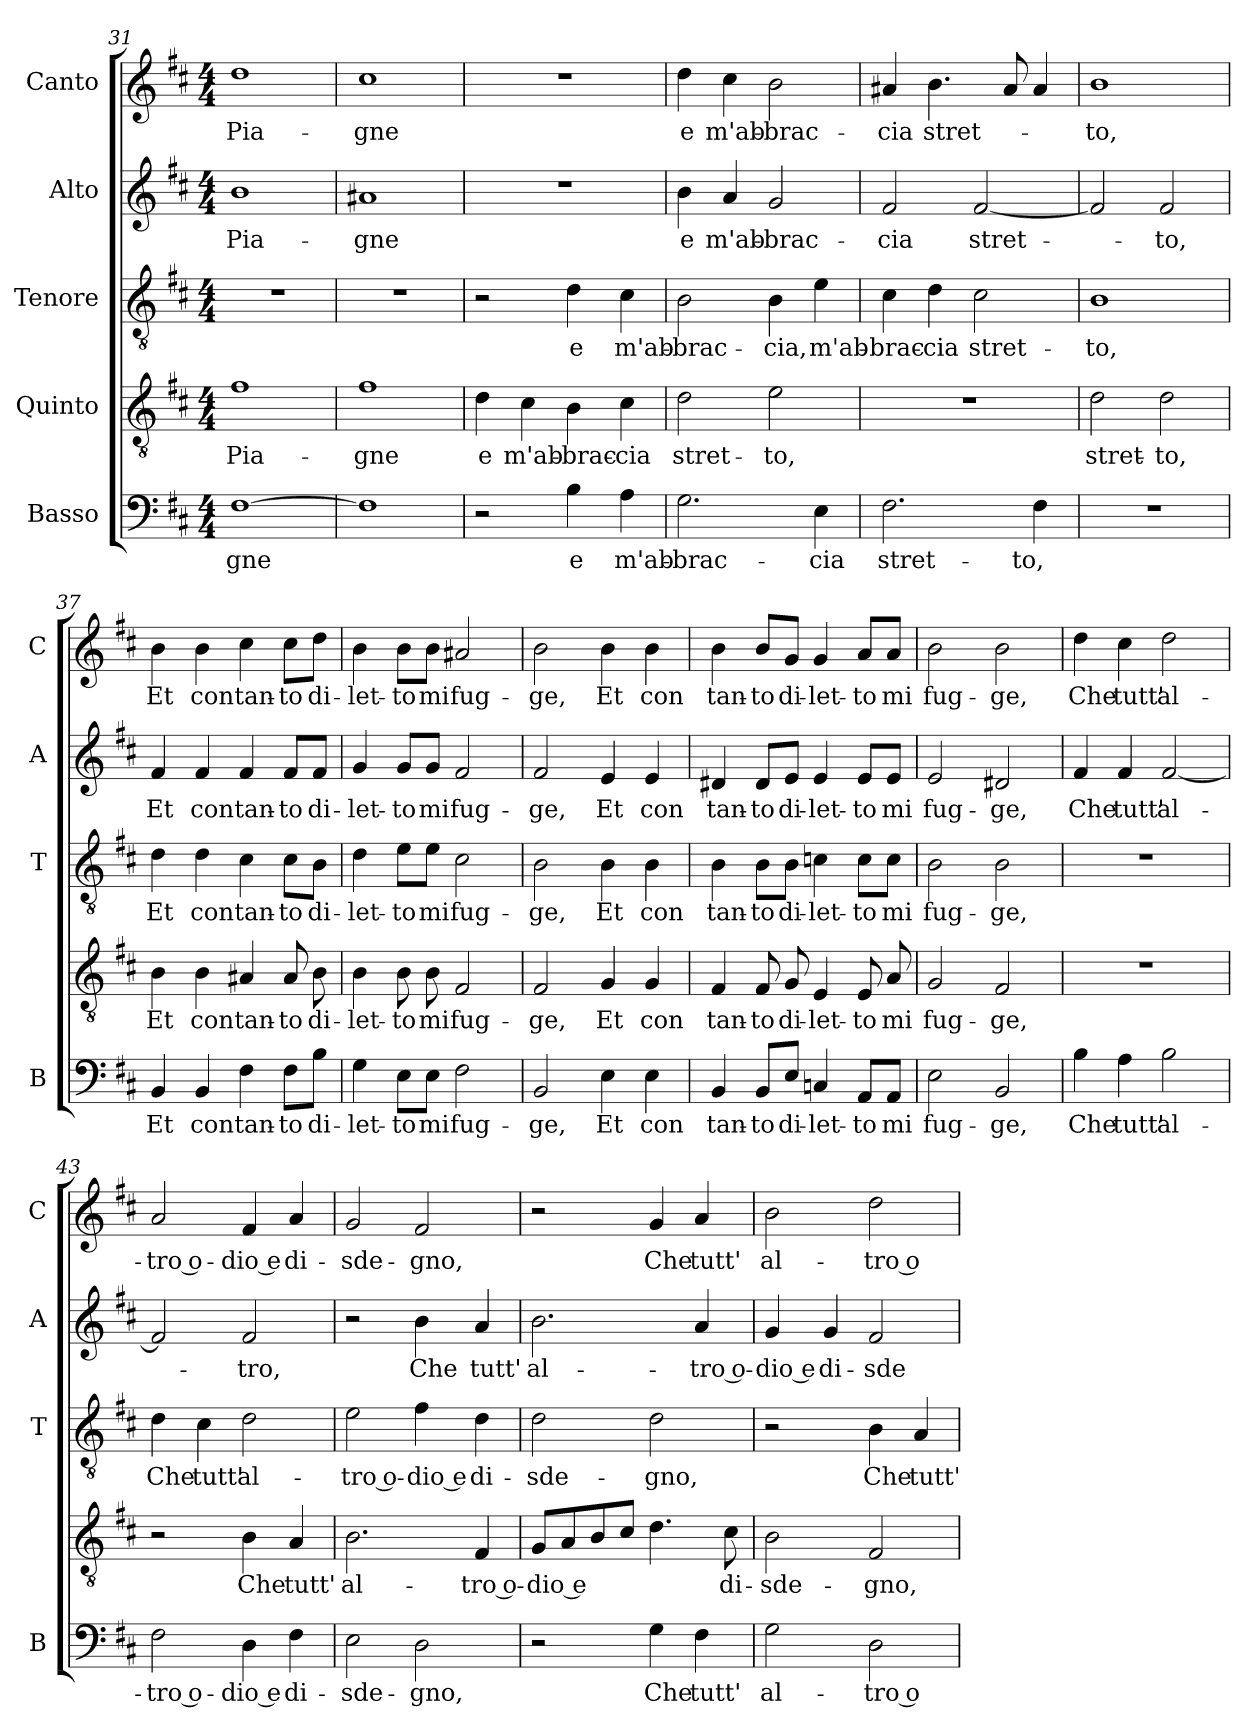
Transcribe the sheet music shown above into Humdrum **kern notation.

**kern	**text	**kern	**text	**kern	**text	**kern	**text	**kern	**text
*part5	*part5	*part4	*part4	*part3	*part3	*part2	*part2	*part1	*part1
*staff5	*staff5	*staff4	*staff4	*staff3	*staff3	*staff2	*staff2	*staff1	*staff1
*I"Basso	*	*I"Quinto	*	*I"Tenore	*	*I"Alto	*	*I"Canto	*
*I'B	*	*	*	*I'T	*	*I'A	*	*I'C	*
*clefF4	*	*clefGv2	*	*clefGv2	*	*clefG2	*	*clefG2	*
*k[f#c#]	*	*k[f#c#]	*	*k[f#c#]	*	*k[f#c#]	*	*k[f#c#]	*
*D:	*	*D:	*	*D:	*	*D:	*	*D:	*
*M4/4	*	*M4/4	*	*M4/4	*	*M4/4	*	*M4/4	*
=31	=31	=31	=31	=31	=31	=31	=31	=31	=31
!	!LO:LY:b	!	!LO:LY:b	!	!	!	!LO:LY:b	!	!LO:LY:b
[1F#	-gne	1f#	Pia-	1r	.	1b	Pia-	1dd	Pia-
=32	=32	=32	=32	=32	=32	=32	=32	=32	=32
!	!	!	!LO:LY:b	!	!	!	!LO:LY:b	!	!LO:LY:b
1F#]	.	1f#	-gne	1r	.	1a#X	-gne	1cc#	-gne
=33	=33	=33	=33	=33	=33	=33	=33	=33	=33
!	!	!	!LO:LY:b	!	!	!	!	!	!
2r	.	4d\	e	2r	.	1r	.	1r	.
!	!	!	!LO:LY:b	!	!	!	!	!	!
.	.	4c#\	m'ab-	.	.	.	.	.	.
!	!LO:LY:b	!	!LO:LY:b	!	!LO:LY:b	!	!	!	!
4B\	e	4B\	-brac-	4d\	e	.	.	.	.
!	!LO:LY:b	!	!LO:LY:b	!	!LO:LY:b	!	!	!	!
4A\	m'ab-	4c#\	-cia	4c#\	m'ab-	.	.	.	.
=34	=34	=34	=34	=34	=34	=34	=34	=34	=34
!	!LO:LY:b	!	!LO:LY:b	!	!LO:LY:b	!	!LO:LY:b	!	!LO:LY:b
2.G\	-brac-	2d\	stret-	2B\	-brac-	4b\	e	4dd\	e
!	!	!	!	!	!	!	!LO:LY:b	!	!LO:LY:b
.	.	.	.	.	.	4a/	m'ab-	4cc#\	m'ab-
!	!	!	!LO:LY:b	!	!LO:LY:b	!	!LO:LY:b	!	!LO:LY:b
.	.	2e\	-to,	4B\	-cia,	2g/	-brac-	2b\	-brac-
!	!LO:LY:b	!	!	!	!LO:LY:b	!	!	!	!
4E\	-cia	.	.	4e\	m'ab-	.	.	.	.
=35	=35	=35	=35	=35	=35	=35	=35	=35	=35
!	!LO:LY:b	!	!	!	!LO:LY:b	!	!LO:LY:b	!	!LO:LY:b
2.F#\	stret-	1r	.	4c#\	-brac-	2f#/	-cia	4a#X/	-cia
!	!	!	!	!	!LO:LY:b	!	!	!	!LO:LY:b
.	.	.	.	4d\	-cia	.	.	4.b\	stret-
!	!	!	!	!	!LO:LY:b	!	!LO:LY:b	!	!
.	.	.	.	2c#\	stret-	[2f#/	stret-	.	.
.	.	.	.	.	.	.	.	8a#/	.
!	!LO:LY:b	!	!	!	!	!	!	!	!
4F#\	-to,	.	.	.	.	.	.	4a#/	.
!!LO:PB:g=z
=36	=36	=36	=36	=36	=36	=36	=36	=36	=36
!	!	!	!LO:LY:b	!	!LO:LY:b	!	!	!	!LO:LY:b
1r	.	2d\	stret-	1B	-to,	2f#/]	.	1b	-to,
!	!	!	!LO:LY:b	!	!	!	!LO:LY:b	!	!
.	.	2d\	-to,	.	.	2f#/	-to,	.	.
=37	=37	=37	=37	=37	=37	=37	=37	=37	=37
!	!LO:LY:b	!	!LO:LY:b	!	!LO:LY:b	!	!LO:LY:b	!	!LO:LY:b
4BB/	Et	4B\	Et	4d\	Et	4f#/	Et	4b\	Et
!	!LO:LY:b	!	!LO:LY:b	!	!LO:LY:b	!	!LO:LY:b	!	!LO:LY:b
4BB/	con	4B\	con	4d\	con	4f#/	con	4b\	con
!	!LO:LY:b	!	!LO:LY:b	!	!LO:LY:b	!	!LO:LY:b	!	!LO:LY:b
4F#\	tan-	4A#X/	tan-	4c#\	tan-	4f#/	tan-	4cc#\	tan-
!	!LO:LY:b	!	!LO:LY:b	!	!LO:LY:b	!	!LO:LY:b	!	!LO:LY:b
8F#\L	-to	8A#/	-to	8c#\L	-to	8f#/L	-to	8cc#\L	-to
!	!LO:LY:b	!	!LO:LY:b	!	!LO:LY:b	!	!LO:LY:b	!	!LO:LY:b
8B\J	di-	8B\	di-	8B\J	di-	8f#/J	di-	8dd\J	di-
=38	=38	=38	=38	=38	=38	=38	=38	=38	=38
!	!LO:LY:b	!	!LO:LY:b	!	!LO:LY:b	!	!LO:LY:b	!	!LO:LY:b
4G\	-let-	4B\	-let-	4d\	-let-	4g/	-let-	4b\	-let-
!	!LO:LY:b	!	!LO:LY:b	!	!LO:LY:b	!	!LO:LY:b	!	!LO:LY:b
8E\L	-to	8B\	-to	8e\L	-to	8g/L	-to	8b\L	-to
!	!LO:LY:b	!	!LO:LY:b	!	!LO:LY:b	!	!LO:LY:b	!	!LO:LY:b
8E\J	mi	8B\	mi	8e\J	mi	8g/J	mi	8b\J	mi
!	!LO:LY:b	!	!LO:LY:b	!	!LO:LY:b	!	!LO:LY:b	!	!LO:LY:b
2F#\	fug-	2F#/	fug-	2c#\	fug-	2f#/	fug-	2a#X/	fug-
=39	=39	=39	=39	=39	=39	=39	=39	=39	=39
!	!LO:LY:b	!	!LO:LY:b	!	!LO:LY:b	!	!LO:LY:b	!	!LO:LY:b
2BB/	-ge,	2F#/	-ge,	2B\	-ge,	2f#/	-ge,	2b\	-ge,
!	!LO:LY:b	!	!LO:LY:b	!	!LO:LY:b	!	!LO:LY:b	!	!LO:LY:b
4E\	Et	4G/	Et	4B\	Et	4e/	Et	4b\	Et
!	!LO:LY:b	!	!LO:LY:b	!	!LO:LY:b	!	!LO:LY:b	!	!LO:LY:b
4E\	con	4G/	con	4B\	con	4e/	con	4b\	con
=40	=40	=40	=40	=40	=40	=40	=40	=40	=40
!	!LO:LY:b	!	!LO:LY:b	!	!LO:LY:b	!	!LO:LY:b	!	!LO:LY:b
4BB/	tan-	4F#/	tan-	4B\	tan-	4d#X/	tan-	4b\	tan-
!	!LO:LY:b	!	!LO:LY:b	!	!LO:LY:b	!	!LO:LY:b	!	!LO:LY:b
8BB/L	-to	8F#/	-to	8B\L	-to	8d#/L	-to	8b/L	-to
!	!LO:LY:b	!	!LO:LY:b	!	!LO:LY:b	!	!LO:LY:b	!	!LO:LY:b
8E/J	di-	8G/	di-	8B\J	di-	8e/J	di-	8g/J	di-
!	!LO:LY:b	!	!LO:LY:b	!	!LO:LY:b	!	!LO:LY:b	!	!LO:LY:b
4Cn/	-let-	4E/	-let-	4cn\	-let-	4e/	-let-	4g/	-let-
!	!LO:LY:b	!	!LO:LY:b	!	!LO:LY:b	!	!LO:LY:b	!	!LO:LY:b
8AA/L	-to	8E/	-to	8c\L	-to	8e/L	-to	8a/L	-to
!	!LO:LY:b	!	!LO:LY:b	!	!LO:LY:b	!	!LO:LY:b	!	!LO:LY:b
8AA/J	mi	8A/	mi	8c\J	mi	8e/J	mi	8a/J	mi
=41	=41	=41	=41	=41	=41	=41	=41	=41	=41
!	!LO:LY:b	!	!LO:LY:b	!	!LO:LY:b	!	!LO:LY:b	!	!LO:LY:b
2E\	fug-	2G/	fug-	2B\	fug-	2e/	fug-	2b\	fug-
!	!LO:LY:b	!	!LO:LY:b	!	!LO:LY:b	!	!LO:LY:b	!	!LO:LY:b
2BB/	-ge,	2F#/	-ge,	2B\	-ge,	2d#X/	-ge,	2b\	-ge,
=42	=42	=42	=42	=42	=42	=42	=42	=42	=42
!	!LO:LY:b	!	!	!	!	!	!LO:LY:b	!	!LO:LY:b
4B\	Che	1r	.	1r	.	4f#/	Che	4dd\	Che
!	!LO:LY:b	!	!	!	!	!	!LO:LY:b	!	!LO:LY:b
4A\	tutt'	.	.	.	.	4f#/	tutt'	4cc#\	tutt'
!	!LO:LY:b	!	!	!	!	!	!LO:LY:b	!	!LO:LY:b
2B\	al-	.	.	.	.	[2f#/	al-	2dd\	al-
!!LO:LB:g=z
=43	=43	=43	=43	=43	=43	=43	=43	=43	=43
!	!LO:LY:b	!	!	!	!LO:LY:b	!	!	!	!LO:LY:b
2F#\	-tro o-	2r	.	4d\	Che	2f#/]	.	2a/	-tro o-
!	!	!	!	!	!LO:LY:b	!	!	!	!
.	.	.	.	4c#\	tutt'	.	.	.	.
!	!LO:LY:b	!	!LO:LY:b	!	!LO:LY:b	!	!LO:LY:b	!	!LO:LY:b
4D\	-dio e	4B\	Che	2d\	al-	2f#/	-tro,	4f#/	-dio e
!	!LO:LY:b	!	!LO:LY:b	!	!	!	!	!	!LO:LY:b
4F#\	di-	4A/	tutt'	.	.	.	.	4a/	di-
=44	=44	=44	=44	=44	=44	=44	=44	=44	=44
!	!LO:LY:b	!	!LO:LY:b	!	!LO:LY:b	!	!	!	!LO:LY:b
2E\	-sde-	2.B\	al-	2e\	-tro o-	2r	.	2g/	-sde-
!	!LO:LY:b	!	!	!	!LO:LY:b	!	!LO:LY:b	!	!LO:LY:b
2D\	-gno,	.	.	4f#\	-dio e	4b\	Che	2f#/	-gno,
!	!	!	!LO:LY:b	!	!LO:LY:b	!	!LO:LY:b	!	!
.	.	4F#/	-tro o-	4d\	di-	4a/	tutt'	.	.
=45	=45	=45	=45	=45	=45	=45	=45	=45	=45
!	!	!	!LO:LY:b	!	!LO:LY:b	!	!LO:LY:b	!	!
2r	.	8G/L	-dio e	2d\	-sde-	2.b\	al-	2r	.
.	.	8A/	.	.	.	.	.	.	.
.	.	8B/	.	.	.	.	.	.	.
.	.	8c#/J	.	.	.	.	.	.	.
!	!LO:LY:b	!	!	!	!LO:LY:b	!	!	!	!LO:LY:b
4G\	Che	4.d\	.	2d\	-gno,	.	.	4g/	Che
!	!LO:LY:b	!	!	!	!	!	!LO:LY:b	!	!LO:LY:b
4F#\	tutt'	.	.	.	.	4a/	-tro o-	4a/	tutt'
!	!	!	!LO:LY:b	!	!	!	!	!	!
.	.	8c#\	di-	.	.	.	.	.	.
=46	=46	=46	=46	=46	=46	=46	=46	=46	=46
!	!LO:LY:b	!	!LO:LY:b	!	!	!	!LO:LY:b	!	!LO:LY:b
2G\	al-	2B\	-sde-	2r	.	4g/	-dio e	2b\	al-
!	!	!	!	!	!	!	!LO:LY:b	!	!
.	.	.	.	.	.	4g/	di-	.	.
!	!LO:LY:b	!	!LO:LY:b	!	!LO:LY:b	!	!LO:LY:b	!	!LO:LY:b
2D\	-tro o-	2F#/	-gno,	4B\	Che	2f#/	-sde-	2dd\	-tro o-
!	!	!	!	!	!LO:LY:b	!	!	!	!
.	.	.	.	4A/	tutt'	.	.	.	.
=	=	=	=	=	=	=	=	=	=
*-	*-	*-	*-	*-	*-	*-	*-	*-	*-
